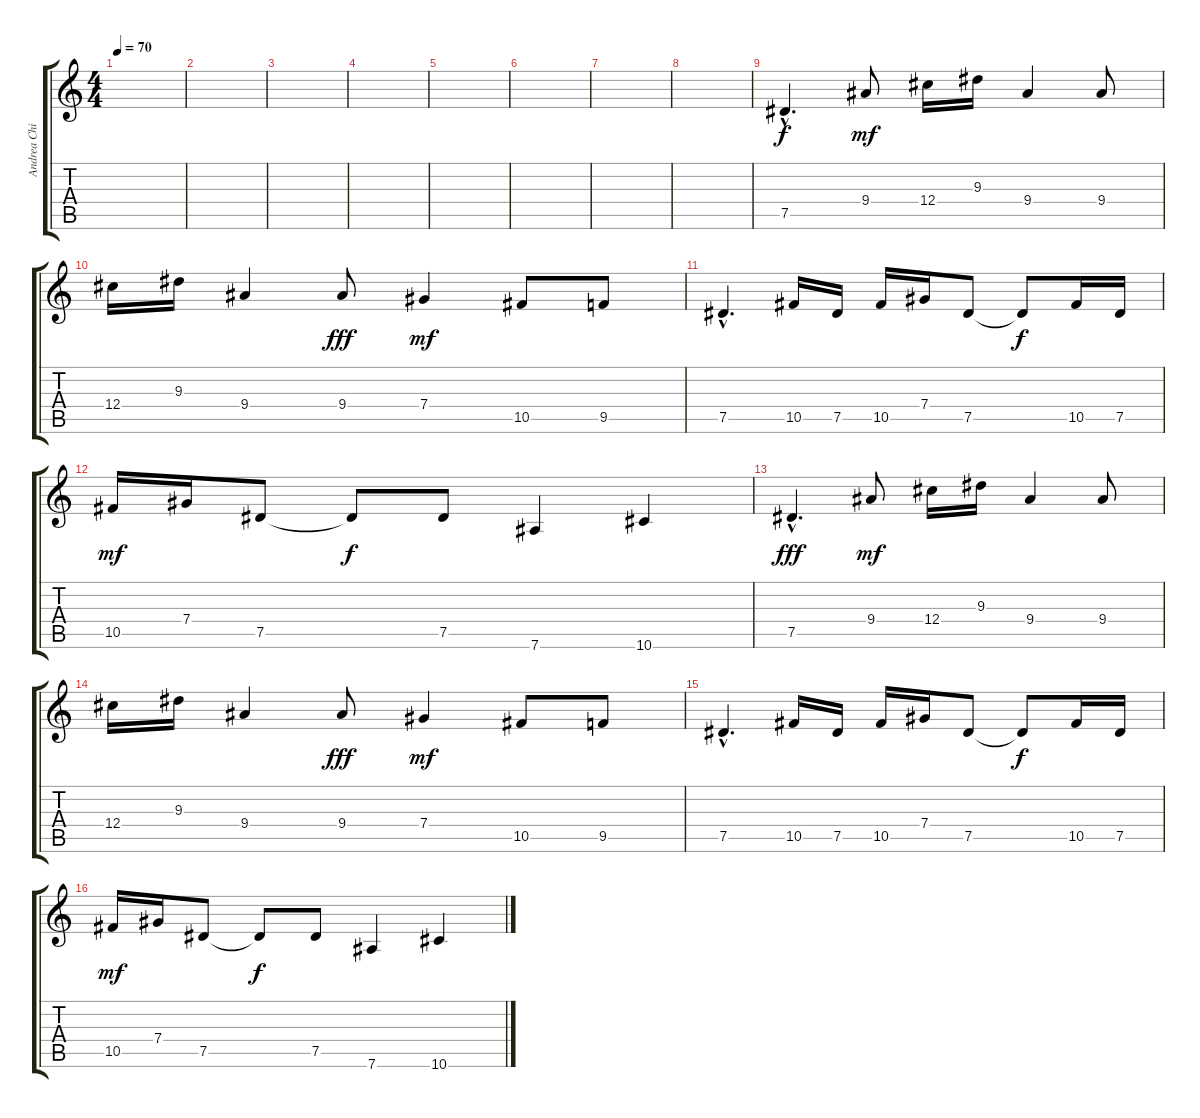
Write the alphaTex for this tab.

\track ("Andrea Chiodetti Dist." "Andrea Chi") {instrument distortionguitar}
\staff {score tabs}
\tuning (Eb4 Bb3 Gb3 Db3 Ab2 Eb2) {hide}
\ts (4 4)
\tempo 70
\clef g2
\ks c
|
|
|
|
|
|
|
|
7.5{hac}.4{d} 9.4.8{dy mf} 12.4.16 9.3.16 9.4.4 9.4.8 |
12.4.16 9.3.16 9.4.4 9.4.8{dy fff} 7.4.4{dy mf} 10.5.8 9.5.8 |
7.5{hac}.4{d} 10.5.16 7.5.16 10.5.16 7.4.16 7.5.8 7.5{t}.8{dy f} 10.5.16 7.5.16 |
10.5.16{dy mf} 7.4.16 7.5.8 7.5{t}.8{dy f} 7.5.8 7.6.4 10.6.4 |
7.5{hac}.4{d dy fff} 9.4.8{dy mf} 12.4.16 9.3.16 9.4.4 9.4.8 |
12.4.16 9.3.16 9.4.4 9.4.8{dy fff} 7.4.4{dy mf} 10.5.8 9.5.8 |
7.5{hac}.4{d} 10.5.16 7.5.16 10.5.16 7.4.16 7.5.8 7.5{t}.8{dy f} 10.5.16 7.5.16 |
10.5.16{dy mf} 7.4.16 7.5.8 7.5{t}.8{dy f} 7.5.8 7.6.4 10.6.4
